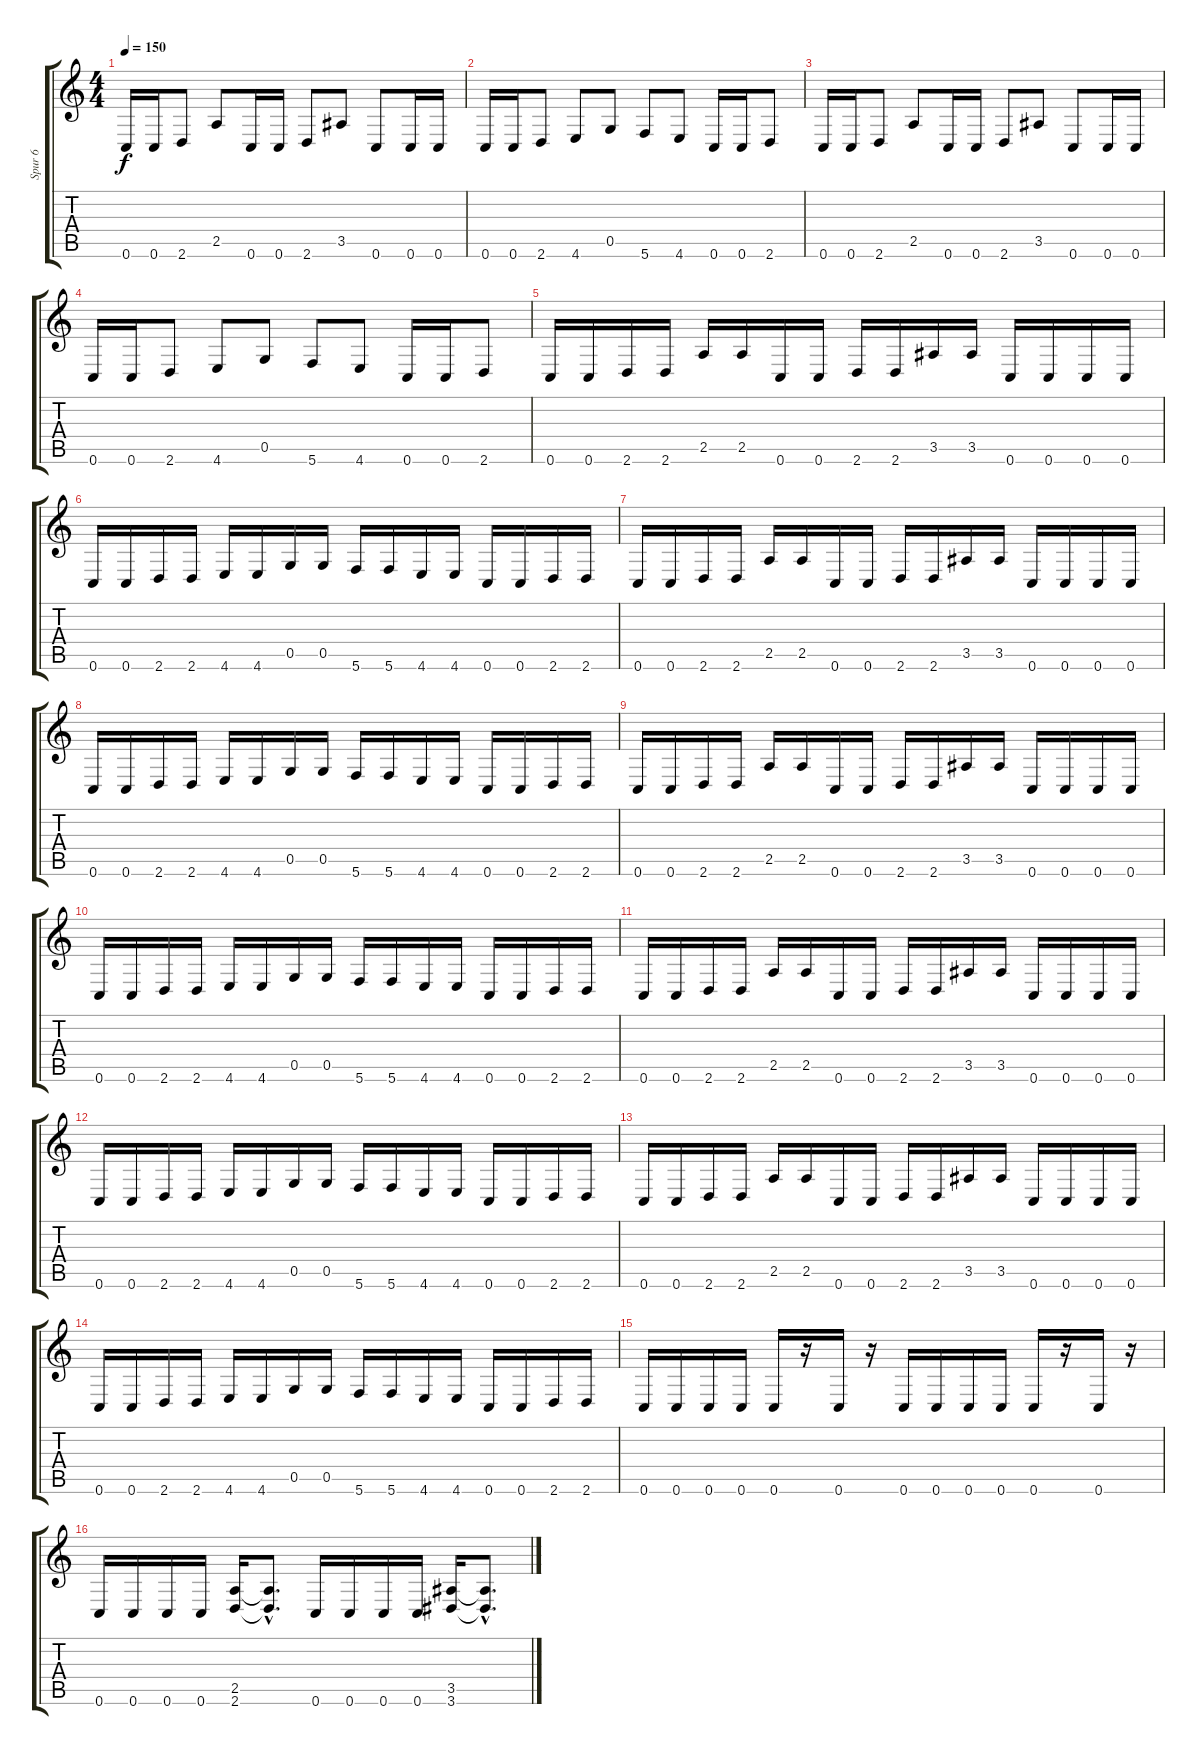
\track ("Spur 6" "Spur 6") {instrument distortionguitar}
\staff {score tabs}
\tuning (D4 A3 F3 C3 G2 C2) {hide}
\ts (4 4)
\tempo 150
\clef g2
\ks c
0.6.16{dy f} 0.6.16 2.6.8 2.5.8 0.6.16 0.6.16 2.6.8 3.5.8 0.6.8 0.6.16 0.6.16 |
0.6.16 0.6.16 2.6.8 4.6.8 0.5.8 5.6.8 4.6.8 0.6.16 0.6.16 2.6.8 |
0.6.16 0.6.16 2.6.8 2.5.8 0.6.16 0.6.16 2.6.8 3.5.8 0.6.8 0.6.16 0.6.16 |
0.6.16 0.6.16 2.6.8 4.6.8 0.5.8 5.6.8 4.6.8 0.6.16 0.6.16 2.6.8 |
0.6.16 0.6.16 2.6.16 2.6.16 2.5.16 2.5.16 0.6.16 0.6.16 2.6.16 2.6.16 3.5.16 3.5.16 0.6.16 0.6.16 0.6.16 0.6.16 |
0.6.16 0.6.16 2.6.16 2.6.16 4.6.16 4.6.16 0.5.16 0.5.16 5.6.16 5.6.16 4.6.16 4.6.16 0.6.16 0.6.16 2.6.16 2.6.16 |
0.6.16 0.6.16 2.6.16 2.6.16 2.5.16 2.5.16 0.6.16 0.6.16 2.6.16 2.6.16 3.5.16 3.5.16 0.6.16 0.6.16 0.6.16 0.6.16 |
0.6.16 0.6.16 2.6.16 2.6.16 4.6.16 4.6.16 0.5.16 0.5.16 5.6.16 5.6.16 4.6.16 4.6.16 0.6.16 0.6.16 2.6.16 2.6.16 |
0.6.16 0.6.16 2.6.16 2.6.16 2.5.16 2.5.16 0.6.16 0.6.16 2.6.16 2.6.16 3.5.16 3.5.16 0.6.16 0.6.16 0.6.16 0.6.16 |
0.6.16 0.6.16 2.6.16 2.6.16 4.6.16 4.6.16 0.5.16 0.5.16 5.6.16 5.6.16 4.6.16 4.6.16 0.6.16 0.6.16 2.6.16 2.6.16 |
0.6.16 0.6.16 2.6.16 2.6.16 2.5.16 2.5.16 0.6.16 0.6.16 2.6.16 2.6.16 3.5.16 3.5.16 0.6.16 0.6.16 0.6.16 0.6.16 |
0.6.16 0.6.16 2.6.16 2.6.16 4.6.16 4.6.16 0.5.16 0.5.16 5.6.16 5.6.16 4.6.16 4.6.16 0.6.16 0.6.16 2.6.16 2.6.16 |
0.6.16 0.6.16 2.6.16 2.6.16 2.5.16 2.5.16 0.6.16 0.6.16 2.6.16 2.6.16 3.5.16 3.5.16 0.6.16 0.6.16 0.6.16 0.6.16 |
0.6.16 0.6.16 2.6.16 2.6.16 4.6.16 4.6.16 0.5.16 0.5.16 5.6.16 5.6.16 4.6.16 4.6.16 0.6.16 0.6.16 2.6.16 2.6.16 |
0.6.16 0.6.16 0.6.16 0.6.16 0.6.16 r.16 0.6.16 r.16 0.6.16 0.6.16 0.6.16 0.6.16 0.6.16 r.16 0.6.16 r.16 |
0.6.16 0.6.16 0.6.16 0.6.16 (2.5 2.6).16 (2.5{hac t} 2.6{hac t}).8{d} 0.6.16 0.6.16 0.6.16 0.6.16 (3.5 3.6).16 (3.5{hac t} 3.6{hac t}).8{d}
